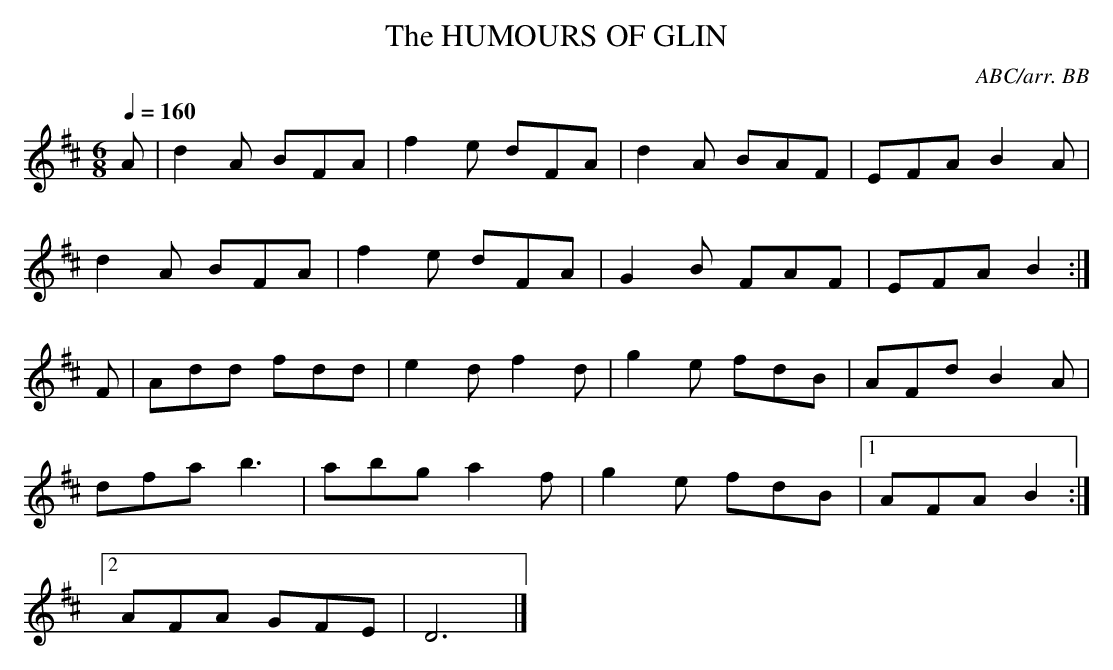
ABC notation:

X:1
T:HUMOURS OF GLIN, The
C:ABC/arr. BB
setting. Note that there are no repeats in the source.
M:6/8
L:1/8
Q:1/4=160
K:D
A|d2A BFA|f2e dFA|d2A BAF|EFA B2A|
d2A BFA|f2e dFA|G2B FAF|EFA B2 :|
F|Add fdd|e2d f2d|g2e fdB|AFd B2A|
dfa b3|abg a2f|g2e fdB|1 AFA B2 :|
[2 AFA GFE|D6|]
